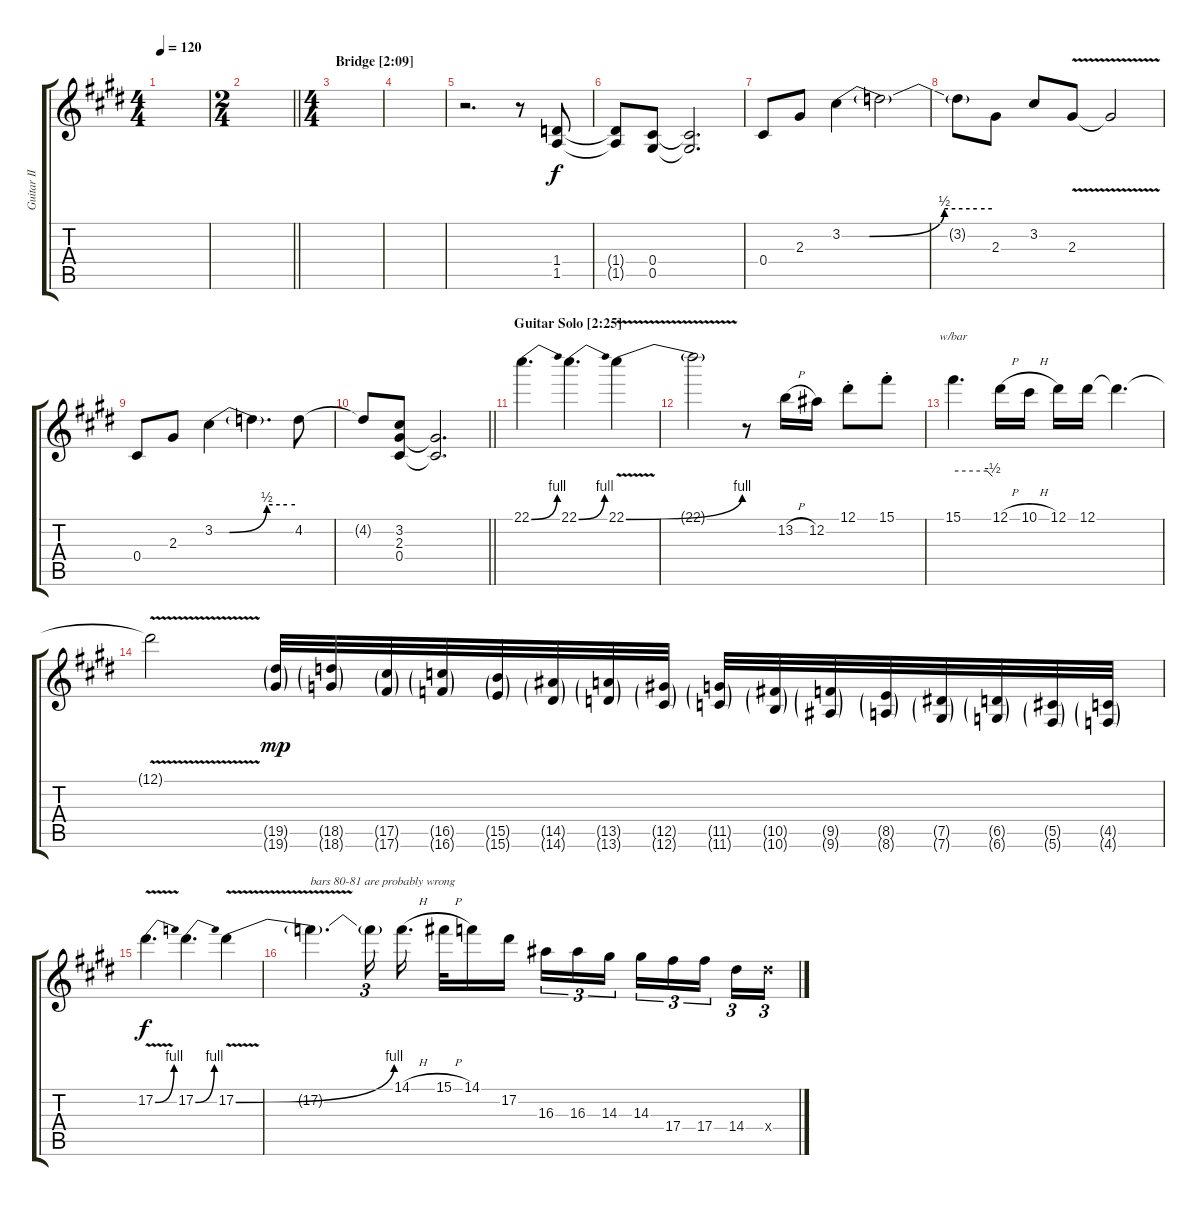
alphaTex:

\track ("Guitar II" "Guitar II") {instrument distortionguitar}
\staff {score tabs}
\tuning (Eb4 Bb3 Gb3 Db3 Ab2 Db2) {hide}
\ts (4 4)
\tempo 120
\clef g2
\ks c#minor
|
\ts (2 4)
\barLineRight lightlight
|
\ts (4 4)
\section ("" "Bridge [2:09]")
|
|
r.2{d} r.8 (1.4 1.5).8 |
(1.4{t} 1.5{t}).8 (0.4 0.5).8 (0.4{t} 0.5{t}).2{d} |
0.4.8 2.3.8 3.2{be (custom 0 0 11 0 41 2 54 2 60 2)}.4 3.2{t}.2 |
3.2{t}.8 2.3.8 3.2.8 2.3{v}.8 2.3{t}.2 |
0.4.8 2.3.8 3.2{be (custom 0 0 11 0 39 2 54 2 60 2)}.4 3.2{t}.4{d} 4.2.8 |
\barLineRight lightlight
4.2{t}.8 (3.2 2.3 0.4).8 (2.3{t} 0.4{t}).2{d} |
\section ("" "Guitar Solo [2:25]")
22.1{be (bend 0 0 60 4)}.4{d volume 13 instrument overdrivenguitar} 22.1{be (bend 0 0 60 4)}.4{d} 22.1{be (bend 0 0 60 4) v}.4 |
22.1{t}.2 r.8 13.2{h}.16 12.2.16 12.1{st}.8 15.1{st}.8 |
15.1.4{d tbe (custom default 0 0 52 0 60 -2)} 12.1{h}.16 10.1{h}.16 12.1.16 12.1.16 12.1{t}.4{d} |
12.1{v t}.2 (19.5{g} 19.6{g}).32{dy mp} (18.5{g} 18.6{g}).32 (17.5{g} 17.6{g}).32 (16.5{g} 16.6{g}).32 (15.5{g} 15.6{g}).32 (14.5{g} 14.6{g}).32 (13.5{g} 13.6{g}).32 (12.5{g} 12.6{g}).32 (11.5{g} 11.6{g}).32 (10.5{g} 10.6{g}).32 (9.5{g} 9.6{g}).32 (8.5{g} 8.6{g}).32 (7.5{g} 7.6{g}).32 (6.5{g} 6.6{g}).32 (5.5{g} 5.6{g}).32 (4.5{g} 4.6{g}).32 |
17.2{be (bend 0 0 60 4) v}.4{d dy f} 17.2{be (bend 0 0 60 4)}.4{d} 17.2{be (bend 0 0 60 4) v}.4 |
17.2{t}.4{d txt "bars 80-81 are probably wrong"} 17.2{t}.16{tu (3 2)} 14.1{h}.16{d} 15.1{h}.32 14.1.16 17.2.16{beam splitsecondary} 16.3.16{tu (3 2)} 16.3.16{tu (3 2)} 14.3.16{tu (3 2) beam splitsecondary} 14.3.16{tu (3 2)} 17.4.16{tu (3 2)} 17.4.16{tu (3 2) beam splitsecondary} 14.4.16{tu (3 2)} 14.4{x}.16{tu (3 2)}
